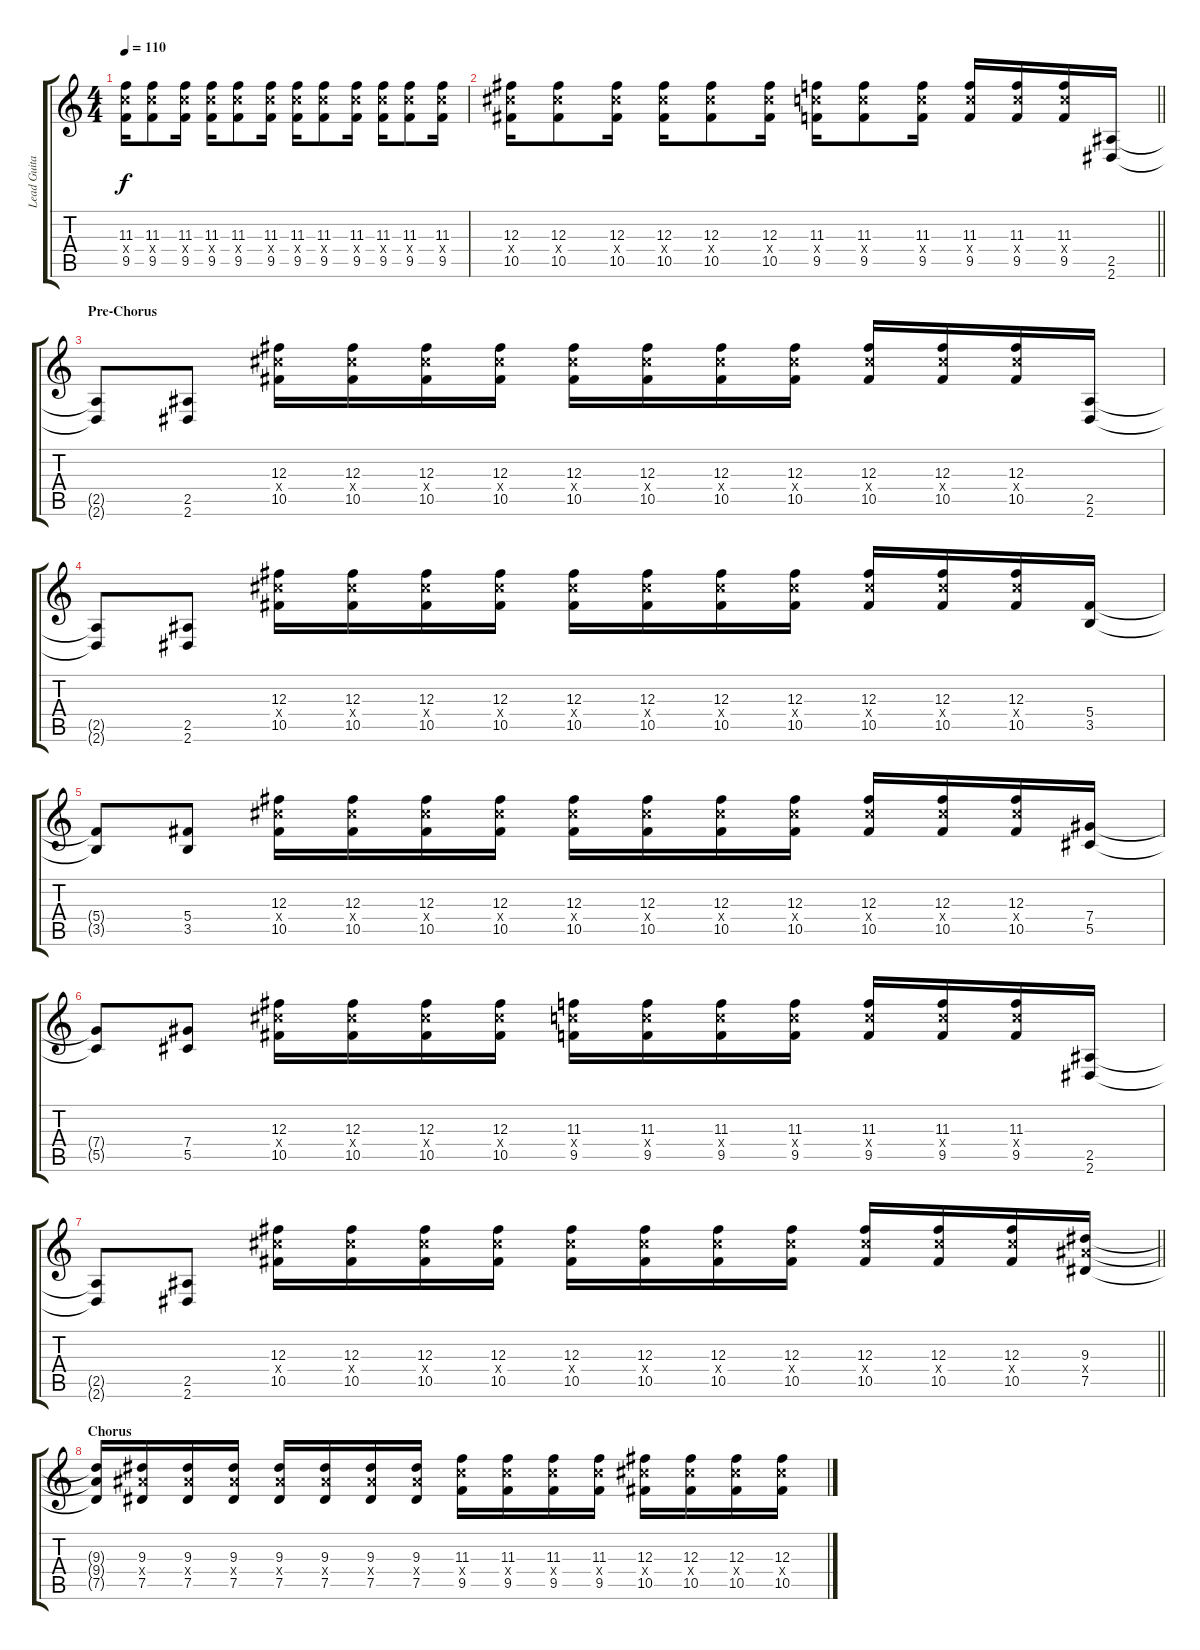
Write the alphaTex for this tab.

\track ("Lead Guitar" "Lead Guita") {instrument distortionguitar}
\staff {score tabs}
\tuning (Eb4 Bb3 Gb3 Db3 Ab2 Db2) {hide}
\ts (4 4)
\tempo 110
\clef g2
\ks c
(11.3 11.4{x} 9.5).16{dy f} (11.3 11.4{x} 9.5).8 (11.3 11.4{x} 9.5).16 (11.3 11.4{x} 9.5).16 (11.3 11.4{x} 9.5).8 (11.3 11.4{x} 9.5).16 (11.3 11.4{x} 9.5).16 (11.3 11.4{x} 9.5).8 (11.3 11.4{x} 9.5).16 (11.3 11.4{x} 9.5).16 (11.3 11.4{x} 9.5).8 (11.3 11.4{x} 9.5).16 |
\barLineRight lightlight
(12.3 12.4{x} 10.5).16 (12.3 12.4{x} 10.5).8 (12.3 12.4{x} 10.5).16 (12.3 12.4{x} 10.5).16 (12.3 12.4{x} 10.5).8 (12.3 12.4{x} 10.5).16 (11.3 11.4{x} 9.5).16 (11.3 11.4{x} 9.5).8 (11.3 11.4{x} 9.5).16 (11.3 11.4{x} 9.5).16 (11.3 11.4{x} 9.5).16 (11.3 11.4{x} 9.5).16 (2.5 2.6).16 |
\section ("" "Pre-Chorus")
(2.5{t} 2.6{t}).8 (2.5 2.6).8 (12.3 12.4{x} 10.5).16{volume 8 balance 4} (12.3 12.4{x} 10.5).16 (12.3 12.4{x} 10.5).16 (12.3 12.4{x} 10.5).16 (12.3 12.4{x} 10.5).16 (12.3 12.4{x} 10.5).16 (12.3 12.4{x} 10.5).16 (12.3 12.4{x} 10.5).16 (12.3 12.4{x} 10.5).16 (12.3 12.4{x} 10.5).16 (12.3 12.4{x} 10.5).16 (2.5 2.6).16{volume 11 balance 6} |
(2.5{t} 2.6{t}).8 (2.5 2.6).8 (12.3 12.4{x} 10.5).16{volume 8 balance 4} (12.3 12.4{x} 10.5).16 (12.3 12.4{x} 10.5).16 (12.3 12.4{x} 10.5).16 (12.3 12.4{x} 10.5).16 (12.3 12.4{x} 10.5).16 (12.3 12.4{x} 10.5).16 (12.3 12.4{x} 10.5).16 (12.3 12.4{x} 10.5).16 (12.3 12.4{x} 10.5).16 (12.3 12.4{x} 10.5).16 (5.4 3.5).16{volume 11 balance 6} |
(5.4{t} 3.5{t}).8 (5.4 3.5).8 (12.3 12.4{x} 10.5).16{volume 8 balance 4} (12.3 12.4{x} 10.5).16 (12.3 12.4{x} 10.5).16 (12.3 12.4{x} 10.5).16 (12.3 12.4{x} 10.5).16 (12.3 12.4{x} 10.5).16 (12.3 12.4{x} 10.5).16 (12.3 12.4{x} 10.5).16 (12.3 12.4{x} 10.5).16 (12.3 12.4{x} 10.5).16 (12.3 12.4{x} 10.5).16 (7.4 5.5).16{volume 11} |
(7.4{t} 5.5{t}).8 (7.4 5.5).8 (12.3 12.4{x} 10.5).16{volume 8 balance 4} (12.3 12.4{x} 10.5).16 (12.3 12.4{x} 10.5).16 (12.3 12.4{x} 10.5).16 (11.3 11.4{x} 9.5).16 (11.3 11.4{x} 9.5).16 (11.3 11.4{x} 9.5).16 (11.3 11.4{x} 9.5).16 (11.3 11.4{x} 9.5).16 (11.3 11.4{x} 9.5).16 (11.3 11.4{x} 9.5).16 (2.5 2.6).16{volume 11 balance 6} |
\barLineRight lightlight
(2.5{t} 2.6{t}).8 (2.5 2.6).8 (12.3 12.4{x} 10.5).16{volume 8 balance 4} (12.3 12.4{x} 10.5).16 (12.3 12.4{x} 10.5).16 (12.3 12.4{x} 10.5).16 (12.3 12.4{x} 10.5).16 (12.3 12.4{x} 10.5).16 (12.3 12.4{x} 10.5).16 (12.3 12.4{x} 10.5).16 (12.3 12.4{x} 10.5).16 (12.3 12.4{x} 10.5).16 (12.3 12.4{x} 10.5).16 (9.3 9.4{x} 7.5).16{volume 11 balance 6} |
\section ("" "Chorus")
(9.3{t} 9.4{t} 7.5{t}).16 (9.3 9.4{x} 7.5).16 (9.3 9.4{x} 7.5).16 (9.3 9.4{x} 7.5).16 (9.3 9.4{x} 7.5).16 (9.3 9.4{x} 7.5).16 (9.3 9.4{x} 7.5).16 (9.3 9.4{x} 7.5).16 (11.3 11.4{x} 9.5).16 (11.3 11.4{x} 9.5).16 (11.3 11.4{x} 9.5).16 (11.3 11.4{x} 9.5).16 (12.3 12.4{x} 10.5).16 (12.3 12.4{x} 10.5).16 (12.3 12.4{x} 10.5).16 (12.3 12.4{x} 10.5).16
